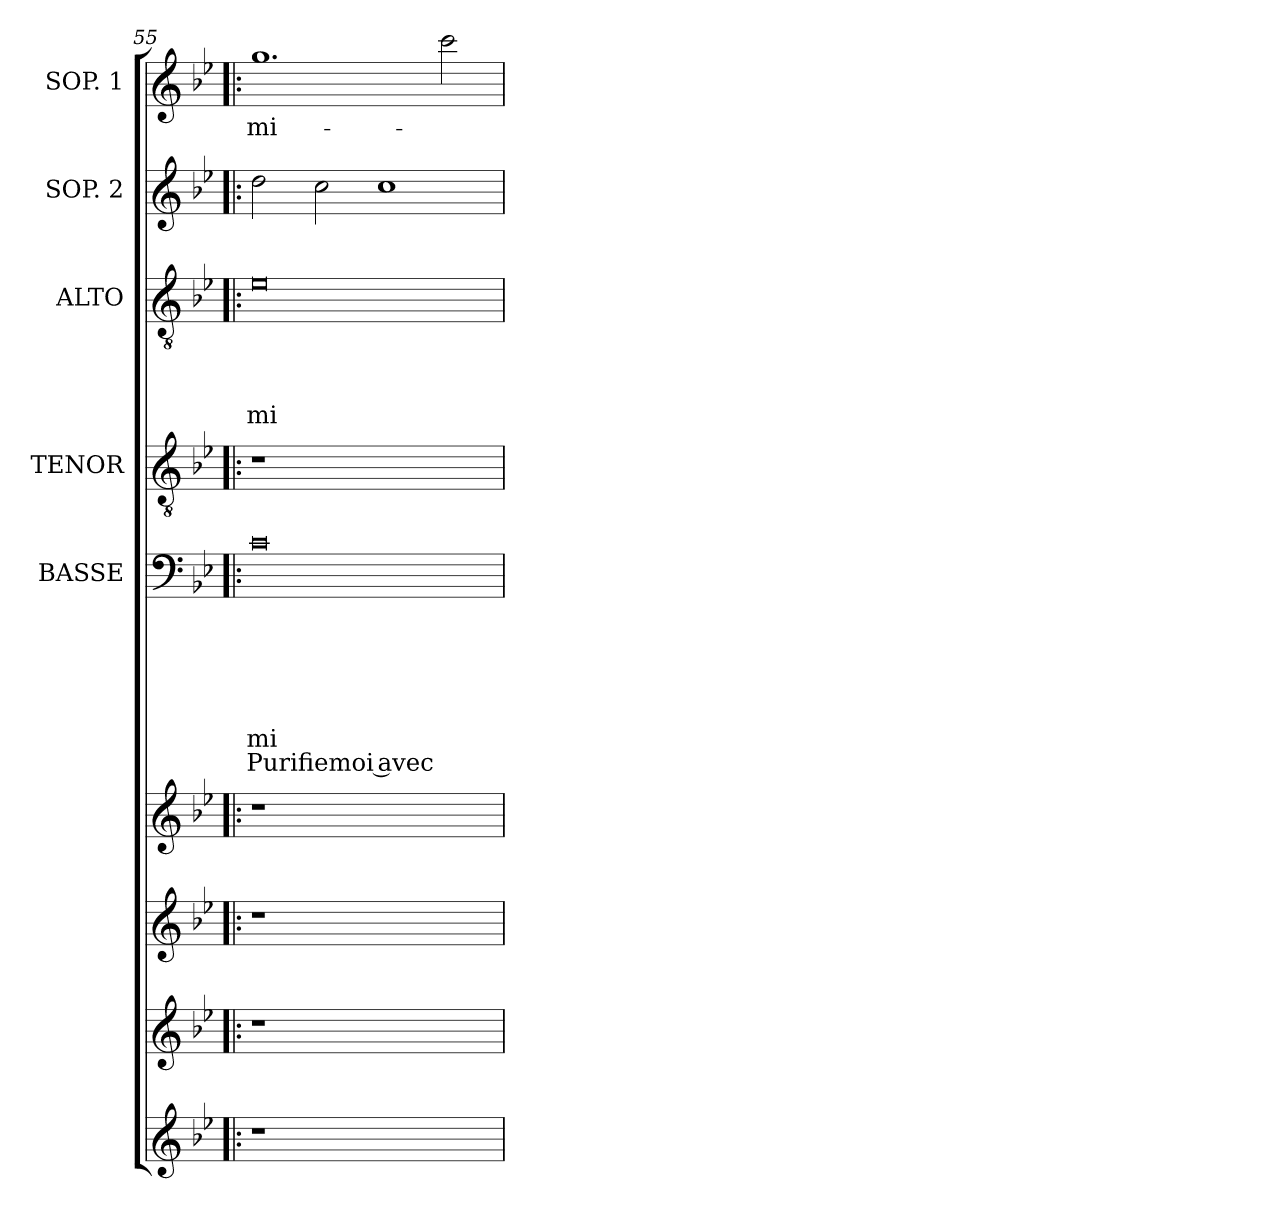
**kern	**kern	**kern	**kern	**kern	**text	**text	**text	**text	**text	**text	**text	**kern	**kern	**text	**text	**text	**text	**kern	**kern	**text
*part9	*part8	*part7	*part6	*part5	*part5	*part5	*part5	*part5	*part5	*part5	*part5	*part4	*part3	*part3	*part3	*part3	*part3	*part2	*part1	*part1
*staff9	*staff8	*staff7	*staff6	*staff5	*staff5	*staff5	*staff5	*staff5	*staff5	*staff5	*staff5	*staff4	*staff3	*staff3	*staff3	*staff3	*staff3	*staff2	*staff1	*staff1
*	*	*	*	*I"BASSE	*	*	*	*	*	*	*	*I"TENOR	*I"ALTO	*	*	*	*	*I"SOP. 2	*I"SOP. 1	*
*	*	*	*	*I'BAS.	*	*	*	*	*	*	*	*I'TEN.	*I'ALT.	*	*	*	*	*I'SOP. 2	*I'SOP. 1	*
!!LO:LB:g=z
*clefG2	*clefG2	*clefG2	*clefG2	*clefF4	*	*	*	*	*	*	*	*clefGv2	*clefGv2	*	*	*	*	*clefG2	*clefG2	*
*k[b-e-]	*k[b-e-]	*k[b-e-]	*k[b-e-]	*k[b-e-]	*	*	*	*	*	*	*	*k[b-e-]	*k[b-e-]	*	*	*	*	*k[b-e-]	*k[b-e-]	*
*B-:	*B-:	*B-:	*B-:	*B-:	*	*	*	*	*	*	*	*B-:	*B-:	*	*	*	*	*B-:	*B-:	*
=55!|:	=55!|:	=55!|:	=55!|:	=55!|:	=55!|:	=55!|:	=55!|:	=55!|:	=55!|:	=55!|:	=55!|:	=55!|:	=55!|:	=55!|:	=55!|:	=55!|:	=55!|:	=55!|:	=55!|:	=55!|:
!	!	!	!	!	!	!	!	!	!	!LO:LY:b	!LO:LY:b	!	!	!	!	!	!LO:LY:b	!	!	!LO:LY:b
1r	1r	1r	1r	0c	.	.	.	.	.	mi-	Purifie­moi avec	1r	0e-	.	.	.	mi-	2dd\	1.gg	mi-
.	.	.	.	.	.	.	.	.	.	.	.	.	.	.	.	.	.	2cc\	.	.
1ryy	1ryy	1ryy	1ryy	.	.	.	.	.	.	.	.	1ryy	.	.	.	.	.	1cc	.	.
.	.	.	.	.	.	.	.	.	.	.	.	.	.	.	.	.	.	.	2ccc\	.
=	=	=	=	=	=	=	=	=	=	=	=	=	=	=	=	=	=	=	=	=
*-	*-	*-	*-	*-	*-	*-	*-	*-	*-	*-	*-	*-	*-	*-	*-	*-	*-	*-	*-	*-
